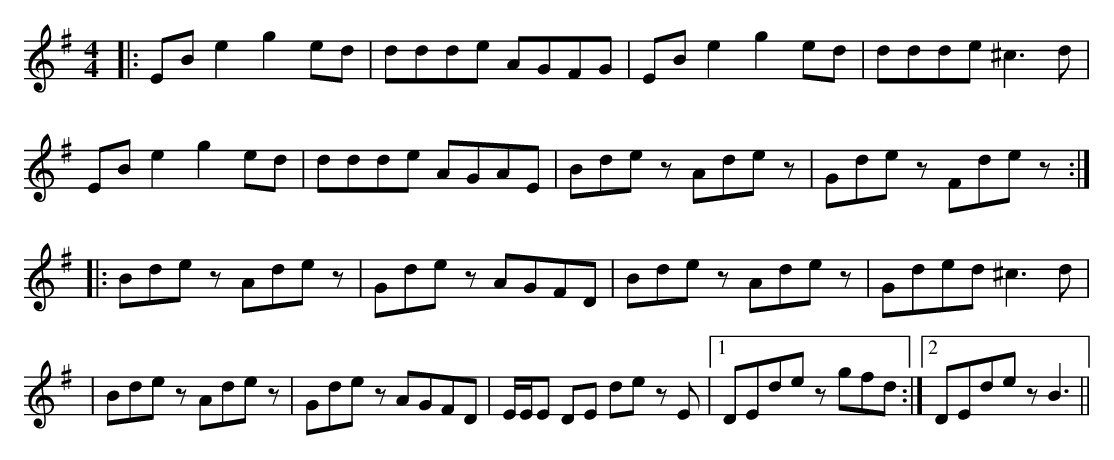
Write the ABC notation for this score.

X:1
M:4/4
K:G
|:EBe2g2 ed|ddde AGFG|EBe2g2 ed|ddde ^c3d|
EBe2g2 ed|ddde AGAE|Bdez Adez|Gdez Fdez:|
|:Bdez Adez|Gdez AGFD|Bdez Adez|Gded ^c3 d|
|Bdez Adez|Gdez AGFD|E/2E/2E DE de z E|1 DEde z gfd:|2 DEde z B3||
